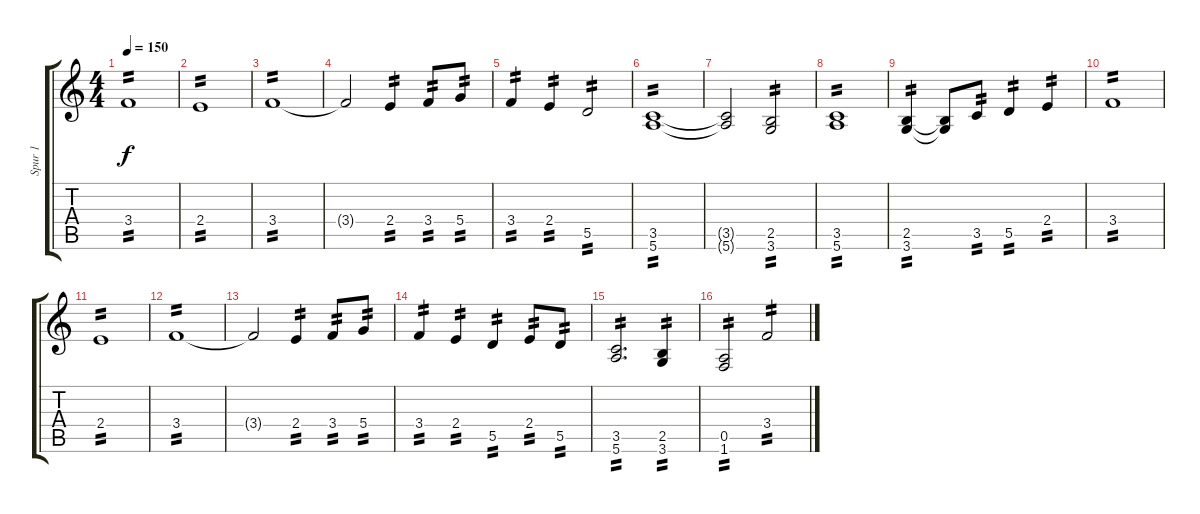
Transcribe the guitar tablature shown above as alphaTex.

\track ("Spur 1" "Spur 1") {instrument distortionguitar}
\staff {score tabs}
\tuning (E4 B3 G3 D3 A2 E2) {hide}
\ts (4 4)
\tempo 150
\clef g2
\ks c
3.4.1{tp 2 dy f} |
2.4.1{tp 2} |
3.4.1{tp 2} |
3.4{t}.2 2.4.4{tp 2} 3.4.8{tp 2} 5.4.8{tp 2} |
3.4.4{tp 2} 2.4.4{tp 2} 5.5.2{tp 2} |
(3.5 5.6).1{tp 2} |
(3.5{t} 5.6{t}).2 (2.5 3.6).2{tp 2} |
(3.5 5.6).1{tp 2} |
(2.5 3.6).4{tp 2} (2.5{t} 3.6{t}).8 3.5.8{tp 2} 5.5.4{tp 2} 2.4.4{tp 2} |
3.4.1{tp 2} |
2.4.1{tp 2} |
3.4.1{tp 2} |
3.4{t}.2 2.4.4{tp 2} 3.4.8{tp 2} 5.4.8{tp 2} |
3.4.4{tp 2} 2.4.4{tp 2} 5.5.4{tp 2} 2.4.8{tp 2} 5.5.8{tp 2} |
(3.5 5.6).2{d tp 2} (2.5 3.6).4{tp 2} |
(0.5 1.6).2{tp 2} 3.4.2{tp 2}
